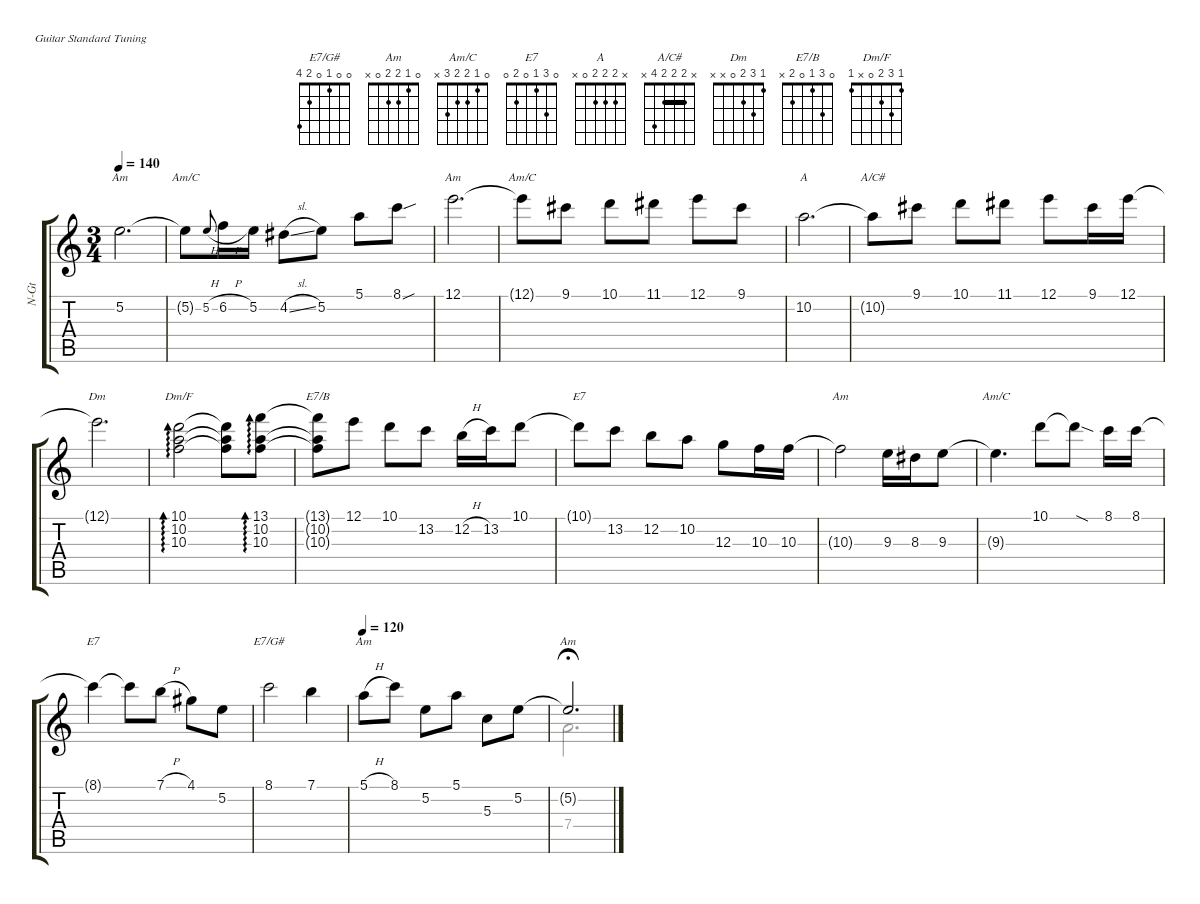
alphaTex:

\defaultSystemsLayout 4
\hideDynamics
\bracketExtendMode groupsimilarinstruments
\otherSystemsTrackNameOrientation horizontal
\defaultBarNumberDisplay Hide
\track ("Nylon Guitar" "N-Gt") {instrument acousticguitarnylon}
\staff {score tabs}
\tuning (E4 B3 G3 D3 A2 E2)
\chord ("E7/G#" 0 0 1 0 2 4)
\chord ("Am" 0 1 2 2 0 x)
\chord ("Am/C" 0 1 2 2 3 x)
\chord ("E7" 0 0 1 0 2 0)
\chord ("A" x 2 2 2 0 x)
\chord ("A/C#" x 2 2 2 4 x) {barre (2 2)}
\chord ("Dm" 1 3 2 0 x x)
\chord ("E7" 0 3 1 0 2 0)
\chord ("E7/B" 0 3 1 0 2 x)
\chord ("Dm/F" 1 3 2 0 x 1)
\voice
\ts (3 4)
\tempo 140
\clef g2
\ks aminor
5.2.2{d ch "Am" dy mf beam Down} |
5.2{t}.8{ch "Am/C" beam Down} 5.2{h}.8{gr onbeat beam Up} 6.2{h}.16{beam Down} 5.2.16{beam Down} 4.2{sl acc #}.8{beam Down} 5.2.8{beam Down} 5.1.8{beam Down} 8.1{sou}.8{beam Down} |
12.1.2{d ch "Am" beam Down} |
12.1{t}.8{ch "Am/C" beam Down} 9.1{acc #}.8{beam Down} 10.1.8{beam Down} 11.1{acc #}.8{beam Down} 12.1.8{beam Down} 9.1{acc #}.8{beam Down} |
10.2.2{d ch "A" beam Down} |
10.2{t}.8{ch "A/C#" beam Down} 9.1{acc #}.8{beam Down} 10.1.8{beam Down} 11.1{acc #}.8{beam Down} 12.1.8{beam Down} 9.1{acc #}.16{beam Down} 12.1.16{beam Down} |
12.1{t}.2{d ch "Dm" beam Down} |
(10.1 10.2 10.3).2{ad 0 ch "Dm/F" beam Down} (10.1{t} 10.2{t} 10.3{t}).8{beam Down} (10.3 10.2 13.1).8{ad 0 beam Down} |
(13.1{t} 10.3{t} 10.2{t}).8{ch "E7/B" beam Down} 12.1.8{beam Down} 10.1.8{beam Down} 13.2.8{beam Down} 12.2{h}.16{beam Down} 13.2.16{beam Down} 10.1.8{beam Down} |
10.1{t}.8{ch "E7" beam Down} 13.2.8{beam Down} 12.2.8{beam Down} 10.2.8{beam Down} 12.3.8{beam Down} 10.3.16{beam Down} 10.3.16{beam Down} |
10.3{t}.2{ch "Am" beam Down} 9.3.16{beam Down} 8.3{acc #}.16{beam Down} 9.3.8{beam Down} |
9.3{t}.4{d ch "Am/C" beam Down} 10.1.8{beam Down beam merge} 10.1{sod t}.8{beam Down beam split} 8.1.16{beam Down} 8.1.16{beam Down} |
8.1{t}.4{ch "E7" beam Down} 8.1{t}.8{beam Down} 7.1{h}.8{beam Down} 4.1{acc #}.8{beam Down} 5.2.8{beam Down} |
8.1.2{ch "E7/G#" beam Down} 7.1.4{beam Down} |
\tempo 120
5.1{h}.8{ch "Am" beam Down} 8.1.8{beam Down} 5.2.8{beam Down} 5.1.8{beam Down} 5.3.8{beam Down} 5.2.8{beam Down} |
5.2{t}.2{d ch "Am" fermata (medium 0.5) beam Up}
\voice
\clef g2
\ottava regular
\simile none
\ks aminor
|
|
|
|
|
|
|
|
|
|
|
|
|
|
|
7.4.2{d fermata (medium 0.5) beam Down}
